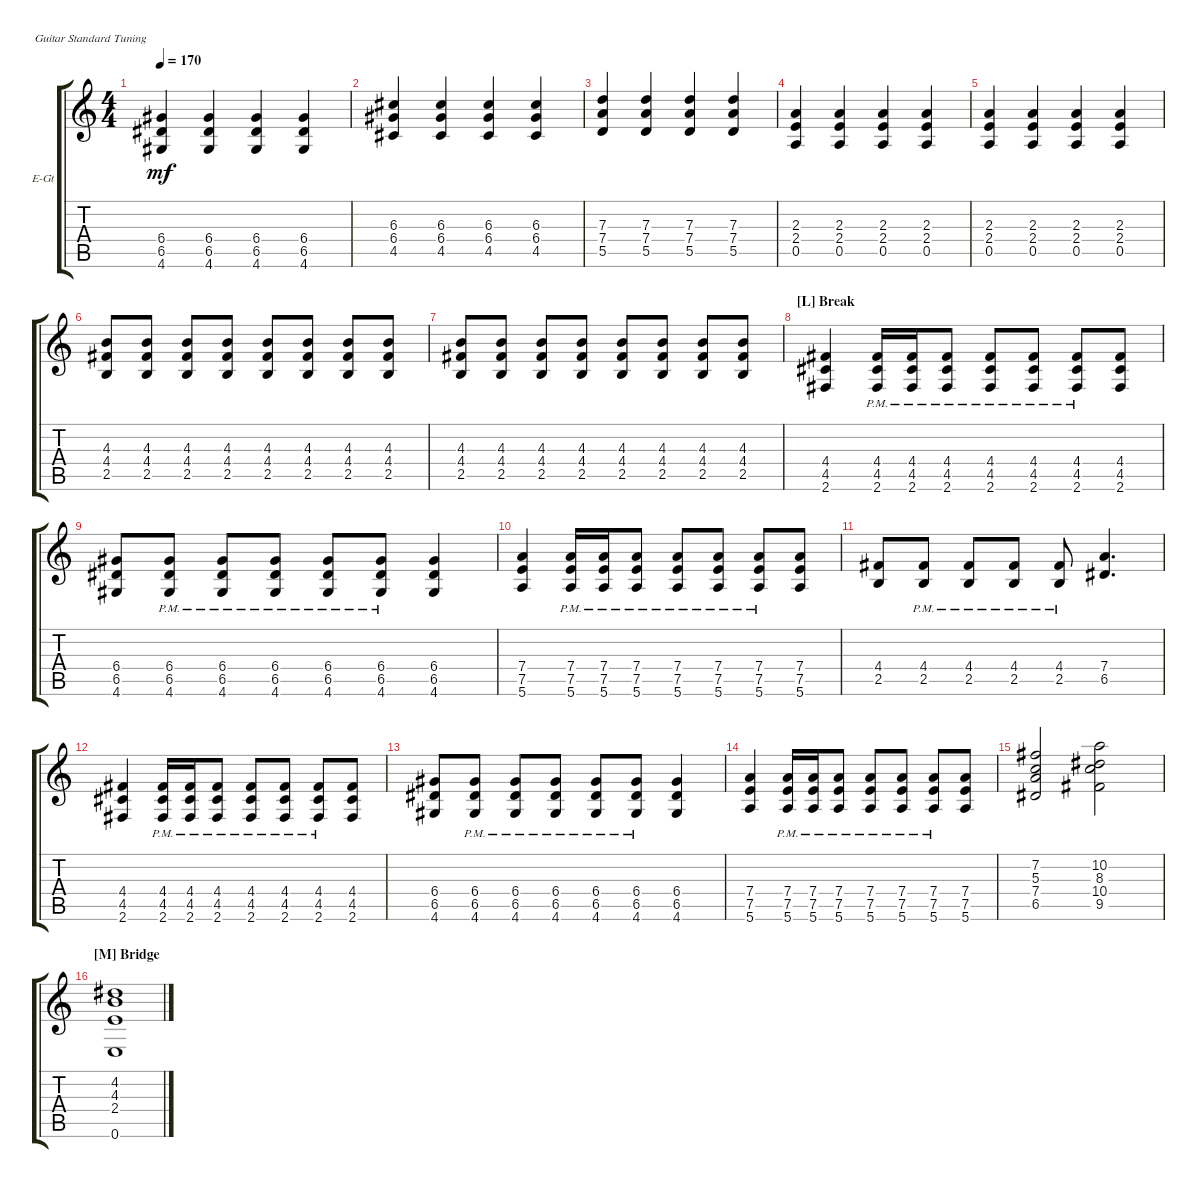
\defaultSystemsLayout 4
\bracketExtendMode groupsimilarinstruments
\firstSystemTrackNameOrientation horizontal
\otherSystemsTrackNameOrientation horizontal
\track ("Rhythm Guitar (Drive)" "E-Gt") {instrument overdrivenguitar}
\staff {score tabs}
\tuning (E4 B3 G3 D3 A2 E2)
\ts (4 4)
\tempo 170
\clef g2
\ks c
(4.6 6.5 6.4).4{dy mf} (4.6 6.5 6.4).4 (4.6 6.5 6.4).4 (4.6 6.5 6.4).4 |
(4.5 6.4 6.3).4 (4.5 6.4 6.3).4 (4.5 6.4 6.3).4 (4.5 6.4 6.3).4 |
(5.5 7.4 7.3).4 (5.5 7.4 7.3).4 (5.5 7.4 7.3).4 (5.5 7.4 7.3).4 |
(0.5 2.4 2.3).4 (0.5 2.4 2.3).4 (0.5 2.4 2.3).4 (0.5 2.4 2.3).4 |
(0.5 2.4 2.3).4 (0.5 2.4 2.3).4 (0.5 2.4 2.3).4 (0.5 2.4 2.3).4 |
(2.5 4.4 4.3).8 (4.3 4.4 2.5).8 (2.5 4.4 4.3).8 (4.3 4.4 2.5).8 (2.5 4.4 4.3).8 (4.3 4.4 2.5).8 (2.5 4.4 4.3).8 (4.3 4.4 2.5).8 |
(2.5 4.4 4.3).8 (4.3 4.4 2.5).8 (2.5 4.4 4.3).8 (4.3 4.4 2.5).8 (2.5 4.4 4.3).8 (4.3 4.4 2.5).8 (2.5 4.4 4.3).8 (4.3 4.4 2.5).8 |
\section ("L" "Break")
(2.6 4.5 4.4).4 (2.6{pm} 4.5{pm} 4.4{pm}).16 (2.6{pm} 4.5{pm} 4.4{pm}).16 (4.4{pm} 4.5{pm} 2.6{pm}).8 (2.6{pm} 4.5{pm} 4.4{pm}).8 (4.4{pm} 4.5 2.6).8 (4.4 4.5{pm} 2.6).8 (4.4 4.5 2.6).8 |
(4.6 6.5 6.4).8 (4.6{pm} 6.5{pm} 6.4{pm}).8 (6.4{pm} 6.5{pm} 4.6{pm}).8 (4.6{pm} 6.5{pm} 6.4{pm}).8 (6.4{pm} 6.5 4.6).8 (6.4 6.5{pm} 4.6).8 (6.4 6.5 4.6).4 |
(5.6 7.5 7.4).4 (5.6{pm} 7.5{pm} 7.4{pm}).16 (5.6{pm} 7.5{pm} 7.4{pm}).16 (7.4{pm} 7.5{pm} 5.6{pm}).8 (5.6{pm} 7.5{pm} 7.4{pm}).8 (7.4{pm} 7.5 5.6).8 (7.4 7.5{pm} 5.6).8 (7.4 7.5 5.6).8 |
(2.5 4.4).8 (2.5{pm} 4.4{pm}).8 (4.4{pm} 2.5{pm}).8 (2.5{pm} 4.4{pm}).8 (4.4{pm} 2.5).8 (7.4 6.5).4{d} |
(2.6 4.5 4.4).4 (2.6{pm} 4.5{pm} 4.4{pm}).16 (2.6{pm} 4.5{pm} 4.4{pm}).16 (4.4{pm} 4.5{pm} 2.6{pm}).8 (2.6{pm} 4.5{pm} 4.4{pm}).8 (4.4{pm} 4.5 2.6).8 (4.4 4.5{pm} 2.6).8 (4.4 4.5 2.6).8 |
(4.6 6.5 6.4).8 (4.6{pm} 6.5{pm} 6.4{pm}).8 (6.4{pm} 6.5{pm} 4.6{pm}).8 (4.6{pm} 6.5{pm} 6.4{pm}).8 (6.4{pm} 6.5 4.6).8 (6.4 6.5{pm} 4.6).8 (6.4 6.5 4.6).4 |
(5.6 7.5 7.4).4 (5.6{pm} 7.5{pm} 7.4{pm}).16 (5.6{pm} 7.5{pm} 7.4{pm}).16 (7.4{pm} 7.5{pm} 5.6{pm}).8 (5.6{pm} 7.5{pm} 7.4{pm}).8 (7.4{pm} 7.5 5.6).8 (7.4 7.5{pm} 5.6).8 (7.4 7.5 5.6).8 |
(6.5 7.4 5.3 7.2).2 (9.5 10.4 8.3 10.2).2 |
\section ("M" "Bridge")
(0.6 2.4 4.3 4.2).1
